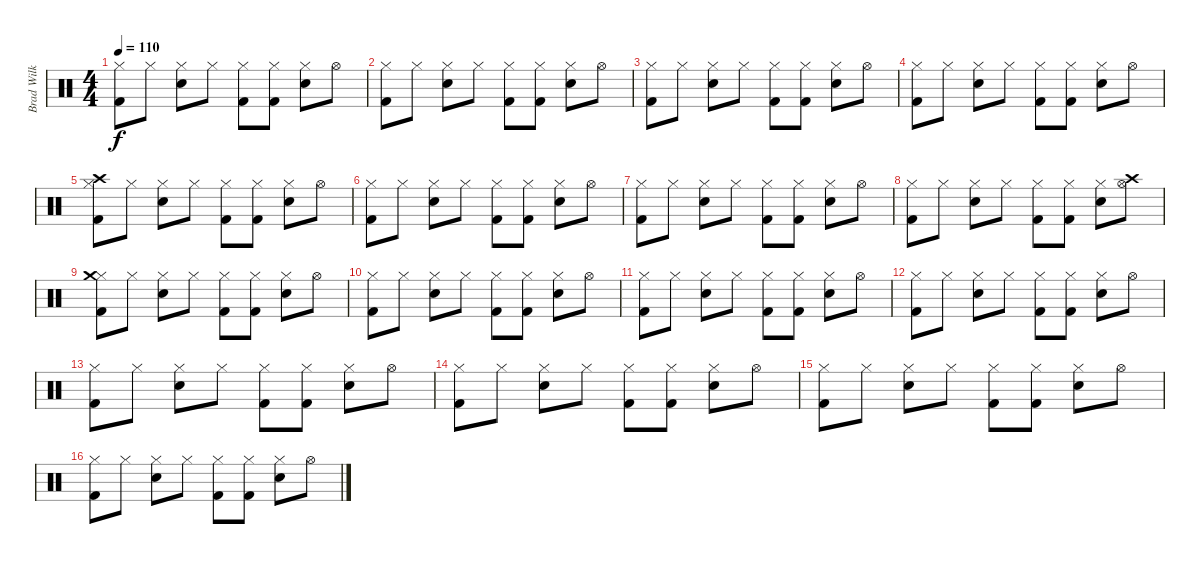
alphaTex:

\track ("Brad Wilk" "Brad Wilk") {instrument percussion}
\staff {score}
\articulation defaults
\ts (4 4)
\tempo 110
\clef neutral
\ks c
("Hi-Hat (closed)" "Kick (hit) 2").8{dy f} "Hi-Hat (closed)".8 ("Hi-Hat (closed)" "Snare (hit) 2").8 "Hi-Hat (closed)".8 ("Hi-Hat (closed)" "Kick (hit) 2").8 ("Hi-Hat (closed)" "Kick (hit) 2").8 ("Hi-Hat (closed)" "Snare (hit) 2").8 "Hi-Hat (open)".8 |
("Hi-Hat (closed)" "Kick (hit) 2").8 "Hi-Hat (closed)".8 ("Hi-Hat (closed)" "Snare (hit) 2").8 "Hi-Hat (closed)".8 ("Hi-Hat (closed)" "Kick (hit) 2").8 ("Hi-Hat (closed)" "Kick (hit) 2").8 ("Hi-Hat (closed)" "Snare (hit) 2").8 "Hi-Hat (open)".8 |
("Hi-Hat (closed)" "Kick (hit) 2").8 "Hi-Hat (closed)".8 ("Hi-Hat (closed)" "Snare (hit) 2").8 "Hi-Hat (closed)".8 ("Hi-Hat (closed)" "Kick (hit) 2").8 ("Hi-Hat (closed)" "Kick (hit) 2").8 ("Hi-Hat (closed)" "Snare (hit) 2").8 "Hi-Hat (open)".8 |
("Hi-Hat (closed)" "Kick (hit) 2").8 "Hi-Hat (closed)".8 ("Hi-Hat (closed)" "Snare (hit) 2").8 "Hi-Hat (closed)".8 ("Hi-Hat (closed)" "Kick (hit) 2").8 ("Hi-Hat (closed)" "Kick (hit) 2").8 ("Hi-Hat (closed)" "Snare (hit) 2").8 "Hi-Hat (open)".8 |
("Hi-Hat (closed)" "Crash high (hit)" "Kick (hit) 2").8 "Hi-Hat (closed)".8 ("Hi-Hat (closed)" "Snare (hit) 2").8 "Hi-Hat (closed)".8 ("Hi-Hat (closed)" "Kick (hit) 2").8 ("Hi-Hat (closed)" "Kick (hit) 2").8 ("Hi-Hat (closed)" "Snare (hit) 2").8 "Hi-Hat (open)".8 |
("Hi-Hat (closed)" "Kick (hit) 2").8 "Hi-Hat (closed)".8 ("Hi-Hat (closed)" "Snare (hit) 2").8 "Hi-Hat (closed)".8 ("Hi-Hat (closed)" "Kick (hit) 2").8 ("Hi-Hat (closed)" "Kick (hit) 2").8 ("Hi-Hat (closed)" "Snare (hit) 2").8 "Hi-Hat (open)".8 |
("Hi-Hat (closed)" "Kick (hit) 2").8 "Hi-Hat (closed)".8 ("Hi-Hat (closed)" "Snare (hit) 2").8 "Hi-Hat (closed)".8 ("Hi-Hat (closed)" "Kick (hit) 2").8 ("Hi-Hat (closed)" "Kick (hit) 2").8 ("Hi-Hat (closed)" "Snare (hit) 2").8 "Hi-Hat (open)".8 |
("Hi-Hat (closed)" "Kick (hit) 2").8 "Hi-Hat (closed)".8 ("Hi-Hat (closed)" "Snare (hit) 2").8 "Hi-Hat (closed)".8 ("Hi-Hat (closed)" "Kick (hit) 2").8 ("Hi-Hat (closed)" "Kick (hit) 2").8 ("Hi-Hat (closed)" "Snare (hit) 2").8 ("Hi-Hat (open)" "Crash high (hit)").8 |
("Hi-Hat (closed)" "Crash medium (hit)" "Kick (hit) 2").8 "Hi-Hat (closed)".8 ("Hi-Hat (closed)" "Snare (hit) 2").8 "Hi-Hat (closed)".8 ("Hi-Hat (closed)" "Kick (hit) 2").8 ("Hi-Hat (closed)" "Kick (hit) 2").8 ("Hi-Hat (closed)" "Snare (hit) 2").8 "Hi-Hat (open)".8 |
("Hi-Hat (closed)" "Kick (hit) 2").8 "Hi-Hat (closed)".8 ("Hi-Hat (closed)" "Snare (hit) 2").8 "Hi-Hat (closed)".8 ("Hi-Hat (closed)" "Kick (hit) 2").8 ("Hi-Hat (closed)" "Kick (hit) 2").8 ("Hi-Hat (closed)" "Snare (hit) 2").8 "Hi-Hat (open)".8 |
("Hi-Hat (closed)" "Kick (hit) 2").8 "Hi-Hat (closed)".8 ("Hi-Hat (closed)" "Snare (hit) 2").8 "Hi-Hat (closed)".8 ("Hi-Hat (closed)" "Kick (hit) 2").8 ("Hi-Hat (closed)" "Kick (hit) 2").8 ("Hi-Hat (closed)" "Snare (hit) 2").8 "Hi-Hat (open)".8 |
("Hi-Hat (closed)" "Kick (hit) 2").8 "Hi-Hat (closed)".8 ("Hi-Hat (closed)" "Snare (hit) 2").8 "Hi-Hat (closed)".8 ("Hi-Hat (closed)" "Kick (hit) 2").8 ("Hi-Hat (closed)" "Kick (hit) 2").8 ("Hi-Hat (closed)" "Snare (hit) 2").8 "Hi-Hat (open)".8 |
("Hi-Hat (closed)" "Kick (hit) 2").8 "Hi-Hat (closed)".8 ("Hi-Hat (closed)" "Snare (hit) 2").8 "Hi-Hat (closed)".8 ("Hi-Hat (closed)" "Kick (hit) 2").8 ("Hi-Hat (closed)" "Kick (hit) 2").8 ("Hi-Hat (closed)" "Snare (hit) 2").8 "Hi-Hat (open)".8 |
("Hi-Hat (closed)" "Kick (hit) 2").8 "Hi-Hat (closed)".8 ("Hi-Hat (closed)" "Snare (hit) 2").8 "Hi-Hat (closed)".8 ("Hi-Hat (closed)" "Kick (hit) 2").8 ("Hi-Hat (closed)" "Kick (hit) 2").8 ("Hi-Hat (closed)" "Snare (hit) 2").8 "Hi-Hat (open)".8 |
("Hi-Hat (closed)" "Kick (hit) 2").8 "Hi-Hat (closed)".8 ("Hi-Hat (closed)" "Snare (hit) 2").8 "Hi-Hat (closed)".8 ("Hi-Hat (closed)" "Kick (hit) 2").8 ("Hi-Hat (closed)" "Kick (hit) 2").8 ("Hi-Hat (closed)" "Snare (hit) 2").8 "Hi-Hat (open)".8 |
("Hi-Hat (closed)" "Kick (hit) 2").8 "Hi-Hat (closed)".8 ("Hi-Hat (closed)" "Snare (hit) 2").8 "Hi-Hat (closed)".8 ("Hi-Hat (closed)" "Kick (hit) 2").8 ("Hi-Hat (closed)" "Kick (hit) 2").8 ("Hi-Hat (closed)" "Snare (hit) 2").8 "Hi-Hat (open)".8
